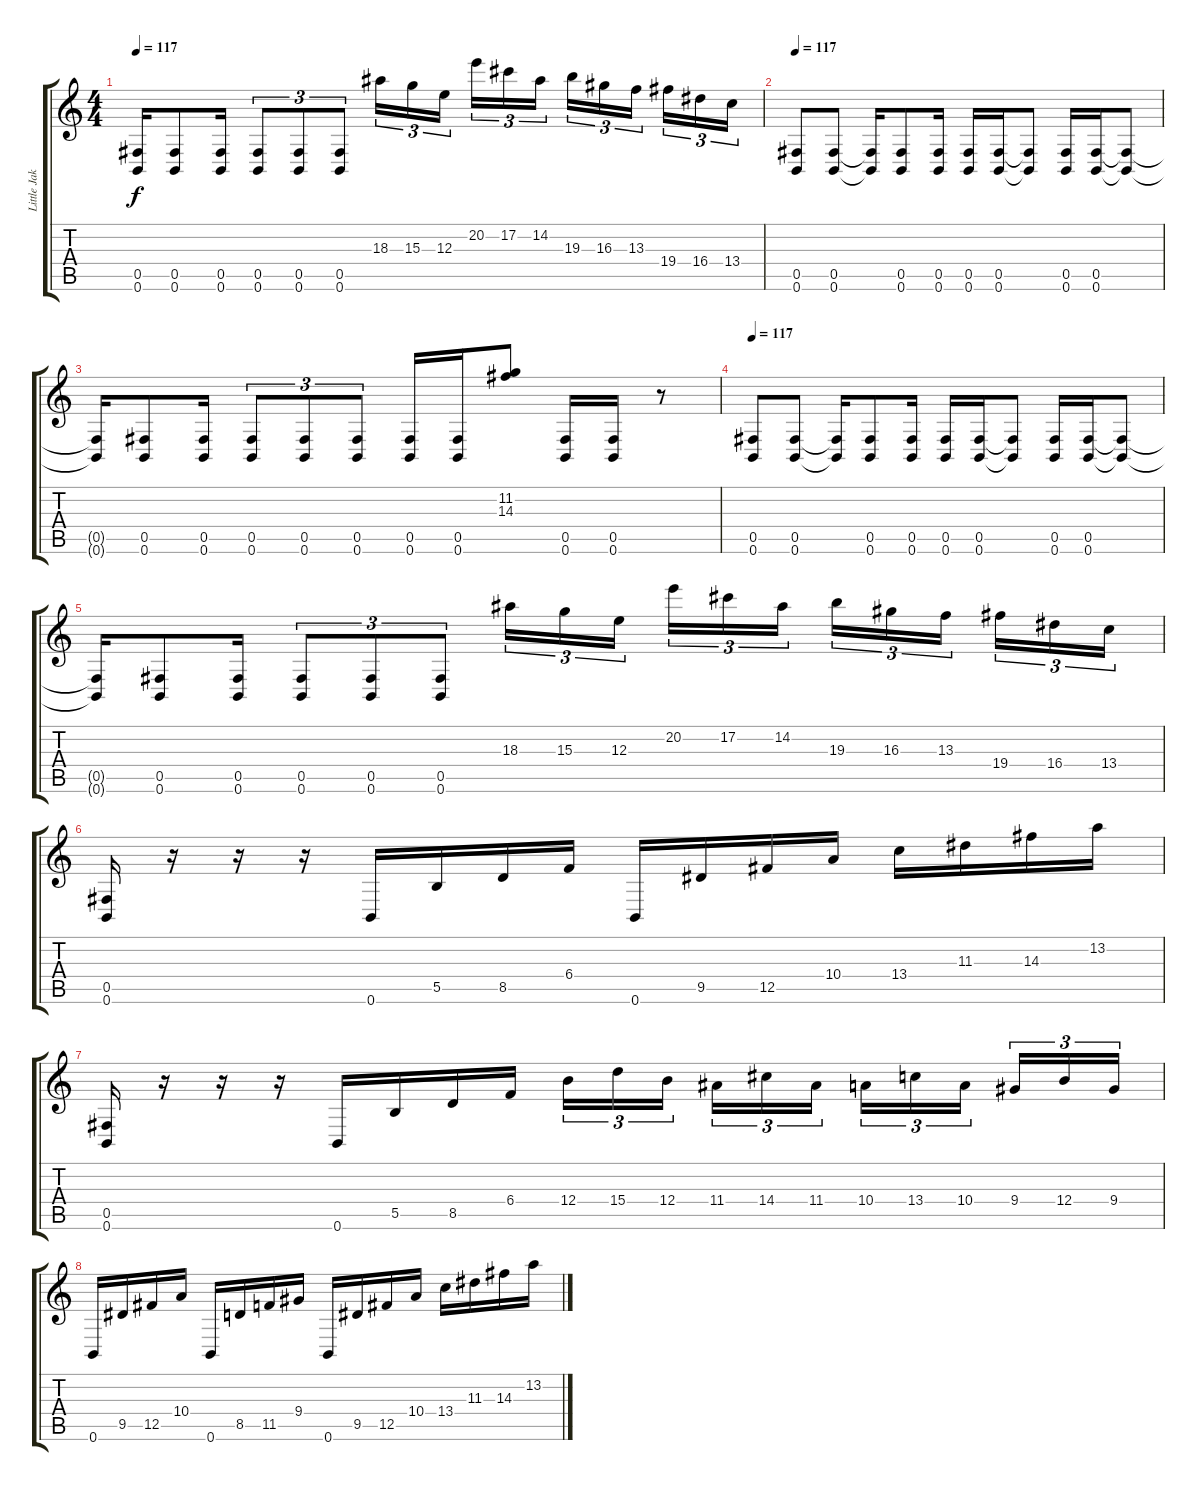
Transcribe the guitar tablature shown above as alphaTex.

\track ("Little Jake" "Little Jak") {instrument distortionguitar}
\staff {score tabs}
\tuning (Db4 Ab3 E3 B2 Gb2 B1) {hide}
\ts (4 4)
\tempo 117
\clef g2
\ks c
(0.5{t} 0.6{t}).16{dy f} (0.5 0.6).8 (0.5 0.6).16 (0.5 0.6).8{tu (3 2)} (0.5 0.6).8{tu (3 2)} (0.5 0.6).8{tu (3 2)} 18.3.16{tu (3 2)} 15.3.16{tu (3 2)} 12.3.16{tu (3 2) beam splitsecondary} 20.2.16{tu (3 2)} 17.2.16{tu (3 2)} 14.2.16{tu (3 2)} 19.3.16{tu (3 2)} 16.3.16{tu (3 2)} 13.3.16{tu (3 2) beam splitsecondary} 19.4.16{tu (3 2)} 16.4.16{tu (3 2)} 13.4.16{tu (3 2)} |
\tempo 117
(0.5 0.6).8 (0.5 0.6).8 (0.5{t} 0.6{t}).16 (0.5 0.6).8 (0.5 0.6).16 (0.5 0.6).16 (0.5 0.6).16 (0.5{t} 0.6{t}).8 (0.5 0.6).16 (0.5 0.6).16 (0.5{t} 0.6{t}).8 |
(0.5{t} 0.6{t}).16 (0.5 0.6).8 (0.5 0.6).16 (0.5 0.6).8{tu (3 2)} (0.5 0.6).8{tu (3 2)} (0.5 0.6).8{tu (3 2)} (0.5 0.6).16 (0.5 0.6).16 (11.2 14.3).8 (0.5 0.6).16 (0.5 0.6).16 r.8 |
\tempo 117
(0.5 0.6).8 (0.5 0.6).8 (0.5{t} 0.6{t}).16 (0.5 0.6).8 (0.5 0.6).16 (0.5 0.6).16 (0.5 0.6).16 (0.5{t} 0.6{t}).8 (0.5 0.6).16 (0.5 0.6).16 (0.5{t} 0.6{t}).8 |
(0.5{t} 0.6{t}).16 (0.5 0.6).8 (0.5 0.6).16 (0.5 0.6).8{tu (3 2)} (0.5 0.6).8{tu (3 2)} (0.5 0.6).8{tu (3 2)} 18.3.16{tu (3 2)} 15.3.16{tu (3 2)} 12.3.16{tu (3 2) beam splitsecondary} 20.2.16{tu (3 2)} 17.2.16{tu (3 2)} 14.2.16{tu (3 2)} 19.3.16{tu (3 2)} 16.3.16{tu (3 2)} 13.3.16{tu (3 2) beam splitsecondary} 19.4.16{tu (3 2)} 16.4.16{tu (3 2)} 13.4.16{tu (3 2)} |
(0.5 0.6).16 r.16 r.16 r.16 0.6.16 5.5.16 8.5.16 6.4.16 0.6.16 9.5.16 12.5.16 10.4.16 13.4.16 11.3.16 14.3.16 13.2.16 |
(0.5 0.6).16 r.16 r.16 r.16 0.6.16 5.5.16 8.5.16 6.4.16 12.4.16{tu (3 2)} 15.4.16{tu (3 2)} 12.4.16{tu (3 2) beam splitsecondary} 11.4.16{tu (3 2)} 14.4.16{tu (3 2)} 11.4.16{tu (3 2)} 10.4.16{tu (3 2)} 13.4.16{tu (3 2)} 10.4.16{tu (3 2) beam splitsecondary} 9.4.16{tu (3 2)} 12.4.16{tu (3 2)} 9.4.16{tu (3 2)} |
0.6.16 9.5.16 12.5.16 10.4.16 0.6.16 8.5.16 11.5.16 9.4.16 0.6.16 9.5.16 12.5.16 10.4.16 13.4.16 11.3.16 14.3.16 13.2.16
